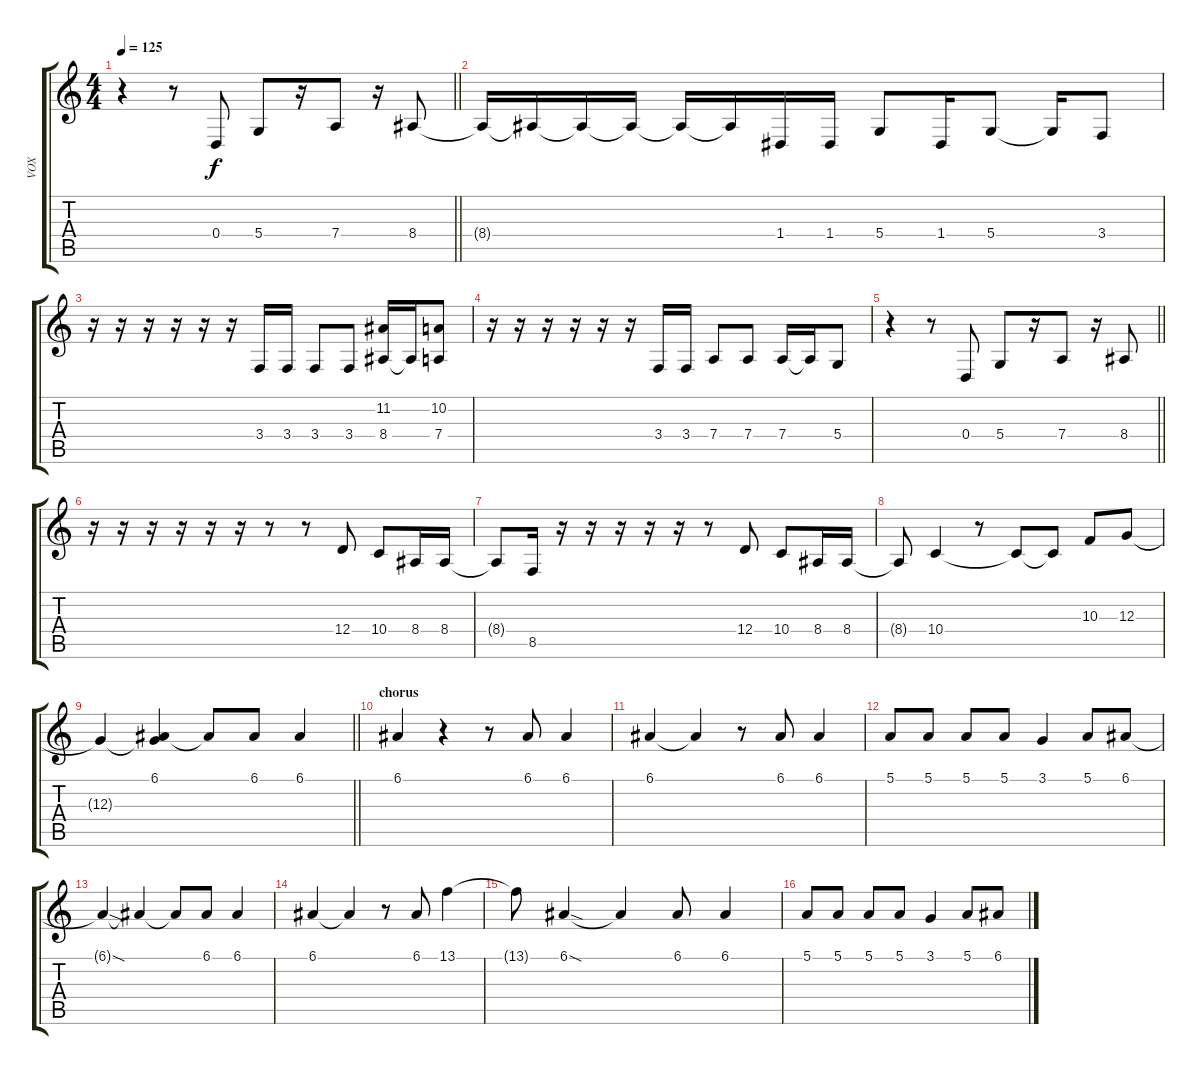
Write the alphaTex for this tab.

\track ("VOX" "VOX") {instrument lead1square}
\staff {score tabs}
\tuning (E4 B3 G3 D3 A2 D2) {hide}
\ts (4 4)
\tempo 125
\clef g2
\barLineRight lightlight
\ks c
r.4{dy f} r.8 0.4.8 5.4.8 r.16 7.4.8 r.16 8.4.8 |
\section ("" "")
8.4{t}.16 8.4{t}.16 8.4{t}.16 8.4{t}.16 8.4{t}.16 8.4{t}.16 1.4.16 1.4.16 5.4.8 1.4.16 5.4.8 5.4{t}.16 3.4.8 |
r.16 r.16 r.16 r.16 r.16 r.16 3.4.16 3.4.16 3.4.8 3.4.8 (11.2 8.4).16 8.4{t}.16 (10.2 7.4).8 |
r.16 r.16 r.16 r.16 r.16 r.16 3.4.16 3.4.16 7.4.8 7.4.8 7.4.16 7.4{t}.16 5.4.8 |
\barLineRight lightlight
r.4 r.8 0.4.8 5.4.8 r.16 7.4.8 r.16 8.4.8 |
\section ("" "")
r.16 r.16 r.16 r.16 r.16 r.16 r.8 r.8 12.4.8 10.4.8 8.4.16 8.4.16 |
8.4{t}.8 8.5.16 r.16 r.16 r.16 r.16 r.16 r.8 12.4.8 10.4.8 8.4.16 8.4.16 |
8.4{t}.8 10.4.4 r.8 10.4{t}.8 10.4{t}.8 10.3.8 12.3.8 |
\barLineRight lightlight
12.3{t}.4 (6.1 12.3{t}).4 6.1{t}.8 6.1.8 6.1.4 |
\section ("" "chorus")
6.1.4 r.4 r.8 6.1.8 6.1.4 |
6.1.4 6.1{t}.4 r.8 6.1.8 6.1.4 |
5.1.8 5.1.8 5.1.8 5.1.8 3.1.4 5.1.8 6.1.8 |
6.1{sod t}.4 6.1{t}.4 6.1{t}.8 6.1.8 6.1.4 |
6.1.4 6.1{t}.4 r.8 6.1.8 13.1.4 |
13.1{t}.8 6.1{sod}.4 6.1{t}.4 6.1.8 6.1.4 |
5.1.8 5.1.8 5.1.8 5.1.8 3.1.4 5.1.8 6.1.8
